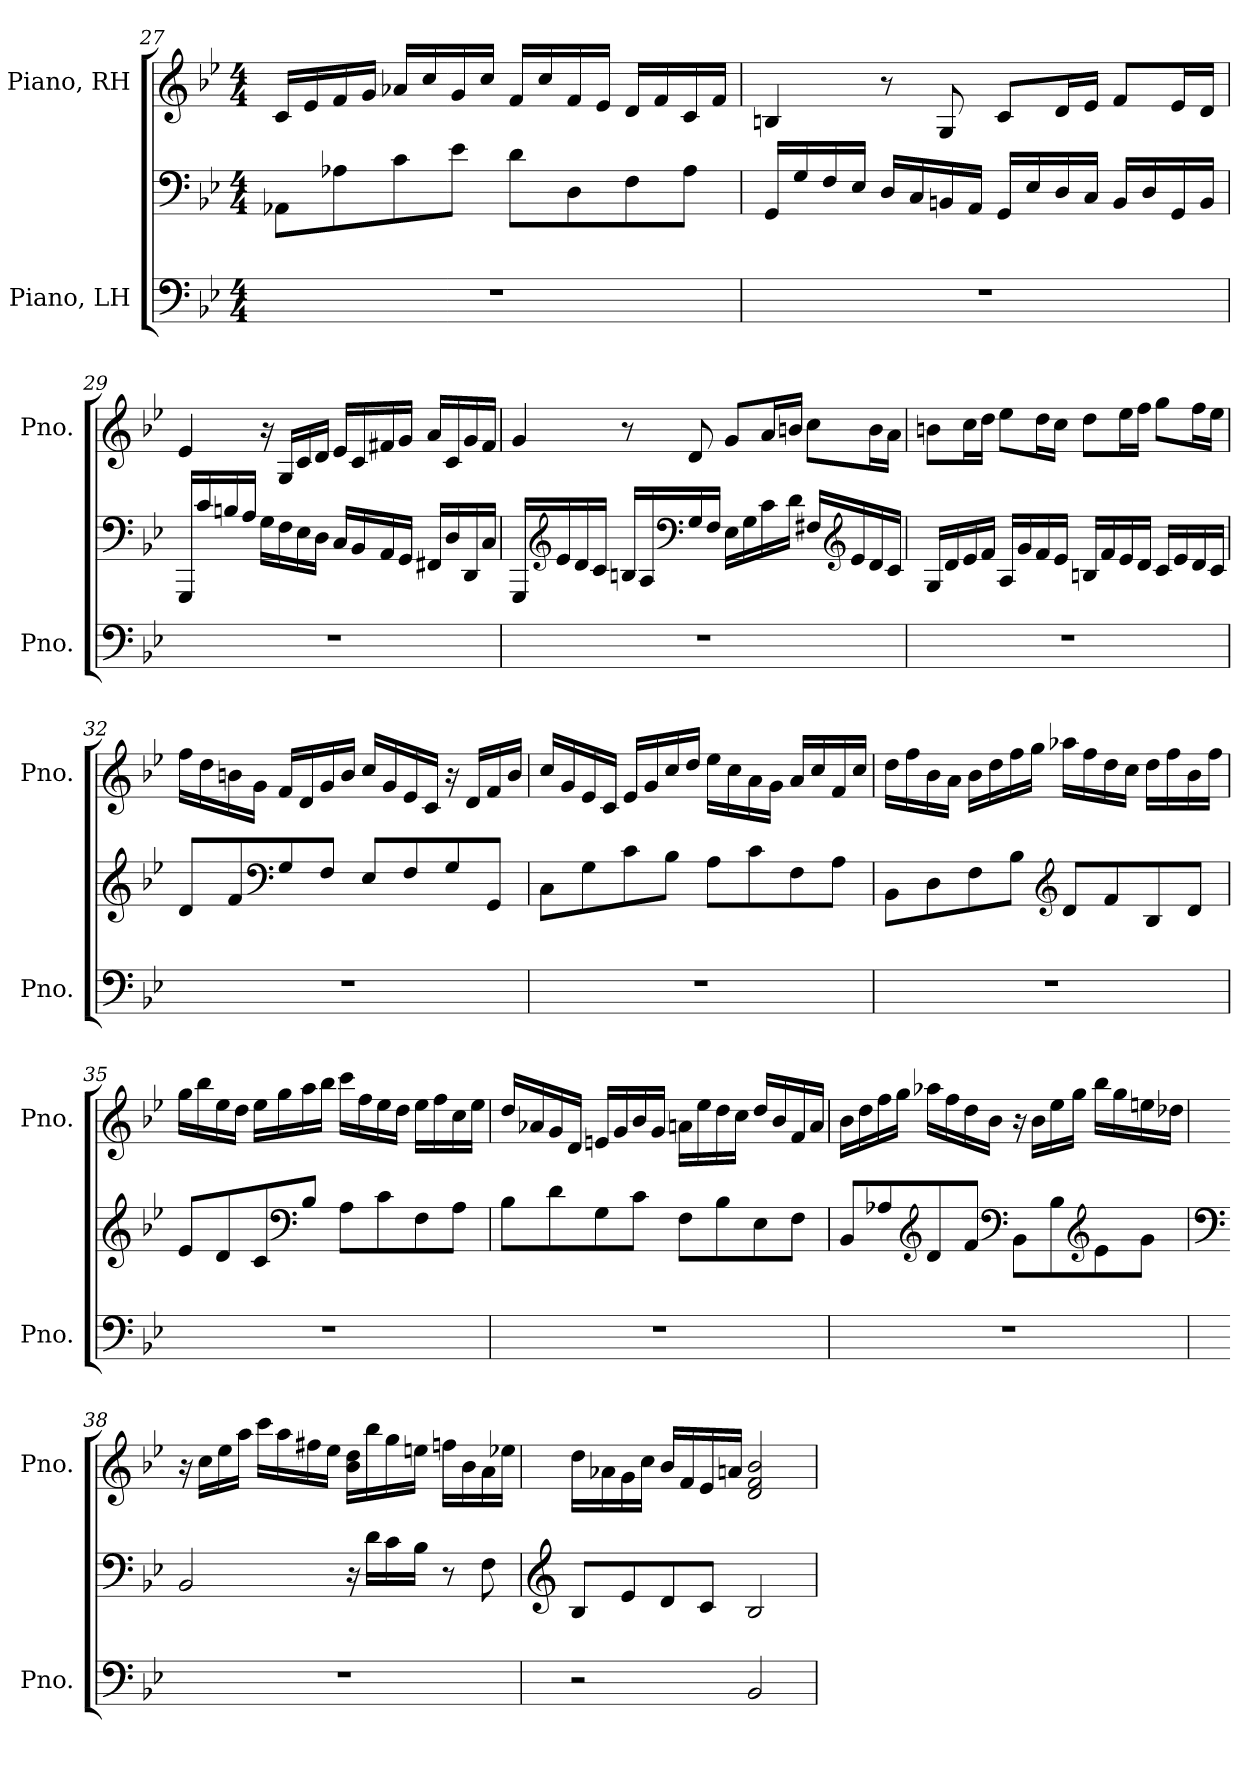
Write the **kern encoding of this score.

**kern	**kern	**kern
*part2	*part2	*part1
*staff3	*staff2	*staff1
*I"Piano, LH	*	*I"Piano, RH
*I'Pno.	*	*I'Pno.
*clefF4	*clefF4	*clefG2
*k[b-e-]	*k[b-e-]	*k[b-e-]
*M4/4	*M4/4	*M4/4
=27	=27	=27
1r	8AA-X\L	16c/LL
.	.	16e-/
.	8A-X\	16f/
.	.	16g/JJ
.	8c\	16a-X/LL
.	.	16cc/
.	8e-\J	16g/
.	.	16cc/JJ
.	8d\L	16f/LL
.	.	16cc/
.	8D\	16f/
.	.	16e-/JJ
.	8F\	16d/LL
.	.	16f/
.	8A-\J	16c/
.	.	16f/JJ
!!LO:LB:g=z
=28	=28	=28
1r	16GG/LL	4Bn/
.	16G/	.
.	16F/	.
.	16E-/JJ	.
.	16D/LL	8r
.	16C/	.
.	16BBn/	8G/
.	16AA/JJ	.
.	16GG/LL	8c/L
.	16E-/	.
.	16D/	16d/L
.	16C/JJ	16e-/JJ
.	16BB/LL	8f/L
.	16D/	.
.	16GG/	16e-/L
.	16BB/JJ	16d/JJ
=29	=29	=29
1r	16GGG/LL	4e-/
.	16c/	.
.	16Bn/	.
.	16A/JJ	.
.	16G\LL	16r
.	16F\	16G/LL
.	16E-\	16c/
.	16D\JJ	16d/JJ
.	16C/LL	16e-/LL
.	16BB-/	16c/
.	16AA/	16f#X/
.	16GG/JJ	16g/JJ
.	16FF#X/LL	16a/LL
.	16D/	16c/
.	16DD/	16g/
.	16C/JJ	16f#/JJ
!!LO:LB:g=z
=30	=30	=30
1r	16GGG/LL	4g/
*	*clefG2	*
.	16e-/	.
.	16d/	.
.	16c/JJ	.
.	16Bn/LL	8r
.	16A/	.
*	*clefF4	*
.	16G/	8d/
.	16F/JJ	.
.	16E-\LL	8g/L
.	16G\	.
.	16c\	16a/L
.	16d\JJ	16bn/JJ
.	16F#X/LL	8cc\L
*	*clefG2	*
.	16e-/	.
.	16d/	16b\L
.	16c/JJ	16a\JJ
=31	=31	=31
1r	16G/LL	8bn\L
.	16d/	.
.	16e-/	16cc\L
.	16f/JJ	16dd\JJ
.	16A/LL	8ee-\L
.	16g/	.
.	16f/	16dd\L
.	16e-/JJ	16cc\JJ
.	16Bn/LL	8dd\L
.	16f/	.
.	16e-/	16ee-\L
.	16d/JJ	16ff\JJ
.	16c/LL	8gg\L
.	16e-/	.
.	16d/	16ff\L
.	16c/JJ	16ee-\JJ
!!LO:LB:g=z
=32	=32	=32
1r	8d/L	16ff\LL
.	.	16dd\
.	8f/	16bn\
.	.	16g\JJ
*	*clefF4	*
.	8G/	16f/LL
.	.	16d/
.	8F/J	16g/
.	.	16b/JJ
.	8E-/L	16cc/LL
.	.	16g/
.	8F/	16e-/
.	.	16c/JJ
.	8G/	16r
.	.	16d/LL
.	8GG/J	16f/
.	.	16b/JJ
=33	=33	=33
1r	8C\L	16cc/LL
.	.	16g/
.	8G\	16e-/
.	.	16c/JJ
.	8c\	16e-/LL
.	.	16g/
.	8B-\J	16cc/
.	.	16dd/JJ
.	8A\L	16ee-\LL
.	.	16cc\
.	8c\	16a\
.	.	16g\JJ
.	8F\	16a/LL
.	.	16cc/
.	8A\J	16f/
.	.	16cc/JJ
!!LO:PB:g=z
=34	=34	=34
1r	8BB-\L	16dd\LL
.	.	16ff\
.	8D\	16b-\
.	.	16a\JJ
.	8F\	16b-\LL
.	.	16dd\
.	8B-\J	16ff\
.	.	16gg\JJ
*	*clefG2	*
.	8d/L	16aa-X\LL
.	.	16ff\
.	8f/	16dd\
.	.	16cc\JJ
.	8B-/	16dd\LL
.	.	16ff\
.	8d/J	16b-\
.	.	16ff\JJ
=35	=35	=35
1r	8e-/L	16gg\LL
.	.	16bb-\
.	8d/	16ee-\
.	.	16dd\JJ
.	8c/	16ee-\LL
.	.	16gg\
*	*clefF4	*
.	8B-/J	16aa\
.	.	16bb-\JJ
.	8A\L	16ccc\LL
.	.	16ff\
.	8c\	16ee-\
.	.	16dd\JJ
.	8F\	16ee-\LL
.	.	16ff\
.	8A\J	16cc\
.	.	16ee-\JJ
!!LO:LB:g=z
=36	=36	=36
1r	8B-\L	16dd/LL
.	.	16a-X/
.	8d\	16g/
.	.	16d/JJ
.	8G\	16en/LL
.	.	16g/
.	8c\J	16b-/
.	.	16g/JJ
.	8F\L	16an\LL
.	.	16ee-\
.	8B-\	16dd\
.	.	16cc\JJ
.	8E-\	16dd/LL
.	.	16b-/
.	8F\J	16f/
.	.	16a/JJ
=37	=37	=37
1r	8BB-/L	16b-\LL
.	.	16dd\
.	8A-X/	16ff\
.	.	16gg\JJ
*	*clefG2	*
.	8d/	16aa-X\LL
.	.	16ff\
.	8f/J	16dd\
.	.	16b-\JJ
*	*clefF4	*
.	8BB-\L	16r
.	.	16b-\LL
.	8B-\	16ee-\
.	.	16gg\JJ
*	*clefG2	*
.	8e-\	16bb-\LL
.	.	16gg\
.	8g\J	16een\
.	.	16dd-X\JJ
!!LO:LB:g=z
=38	=38	=38
*	*clefF4	*
1r	2BB-/	16r
.	.	16cc\LL
.	.	16ee-\
.	.	16aa\JJ
.	.	16ccc\LL
.	.	16aa\
.	.	16ff#X\
.	.	16ee-\JJ
.	16r	16b-\ 16dd\LL
.	16d\LL	16bb-\
.	16c\	16gg\
.	16B-\JJ	16een\JJ
.	8r	16ffn\LL
.	.	16b-\
.	8F\	16a\
.	.	16ee-X\JJ
=39	=39	=39
*	*clefG2	*
2r	8B-/L	16dd\LL
.	.	16a-X\
.	8e-/	16g\
.	.	16cc\JJ
.	8d/	16b-/LL
.	.	16f/
.	8c/J	16e-/
.	.	16an/JJ
2BB-/	2B-/	2d/ 2f/ 2b-/
=	=	=
*-	*-	*-
